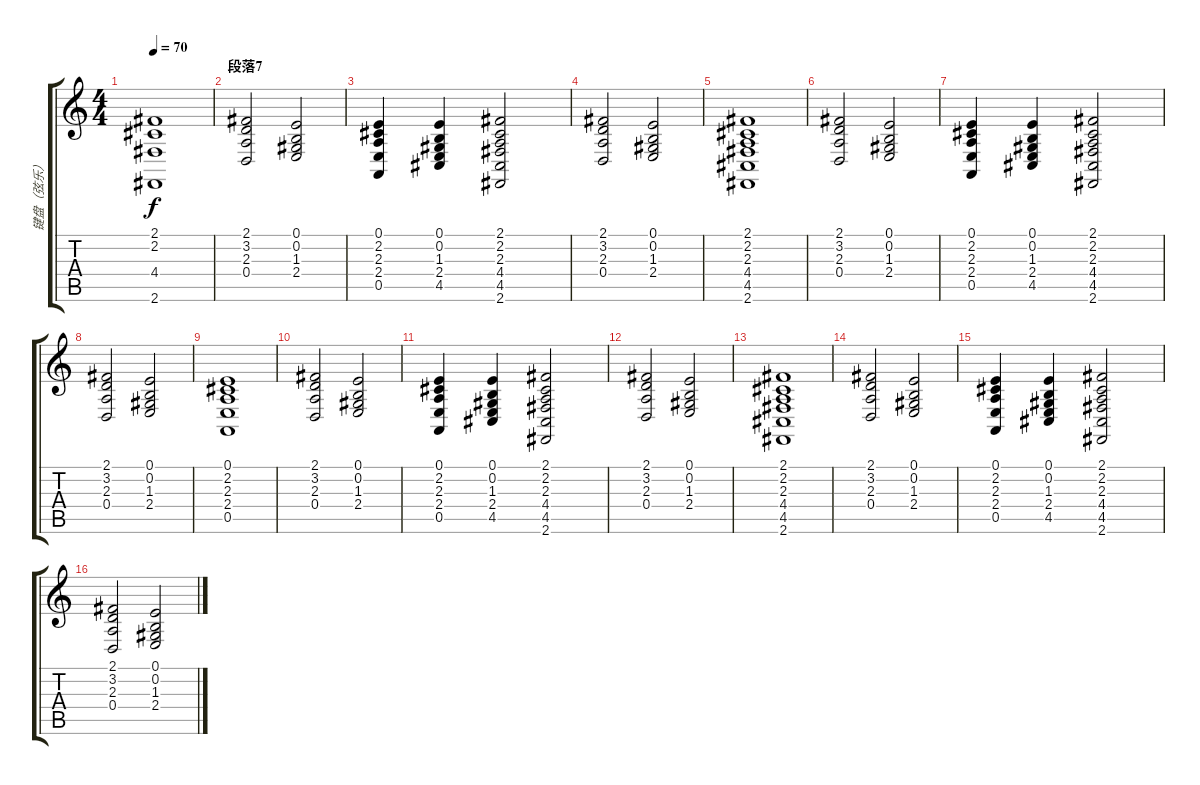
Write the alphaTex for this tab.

\track ("键盘（弦乐）" "键盘（弦乐）") {instrument synthstrings1}
\staff {score tabs}
\tuning (E4 B3 G3 D3 A2 E2) {hide}
\ts (4 4)
\tempo 70
\clef g2
\ks c
(2.1 2.2 4.4 2.6).1{dy f} |
\section ("" "段落7")
(2.1 3.2 2.3 0.4).2 (0.1 0.2 1.3 2.4).2 |
(0.1 2.2 2.3 2.4 0.5).4 (0.1 0.2 1.3 2.4 4.5).4 (2.1 2.2 2.3 4.4 4.5 2.6).2 |
(2.1 3.2 2.3 0.4).2 (0.1 0.2 1.3 2.4).2 |
(2.1 2.2 2.3 4.4 4.5 2.6).1 |
(2.1 3.2 2.3 0.4).2 (0.1 0.2 1.3 2.4).2 |
(0.1 2.2 2.3 2.4 0.5).4 (0.1 0.2 1.3 2.4 4.5).4 (2.1 2.2 2.3 4.4 4.5 2.6).2 |
(2.1 3.2 2.3 0.4).2 (0.1 0.2 1.3 2.4).2 |
(0.1 2.2 2.3 2.4 0.5).1 |
(2.1 3.2 2.3 0.4).2 (0.1 0.2 1.3 2.4).2 |
(0.1 2.2 2.3 2.4 0.5).4 (0.1 0.2 1.3 2.4 4.5).4 (2.1 2.2 2.3 4.4 4.5 2.6).2 |
(2.1 3.2 2.3 0.4).2 (0.1 0.2 1.3 2.4).2 |
(2.1 2.2 2.3 4.4 4.5 2.6).1 |
(2.1 3.2 2.3 0.4).2 (0.1 0.2 1.3 2.4).2 |
(0.1 2.2 2.3 2.4 0.5).4 (0.1 0.2 1.3 2.4 4.5).4 (2.1 2.2 2.3 4.4 4.5 2.6).2 |
(2.1 3.2 2.3 0.4).2 (0.1 0.2 1.3 2.4).2
